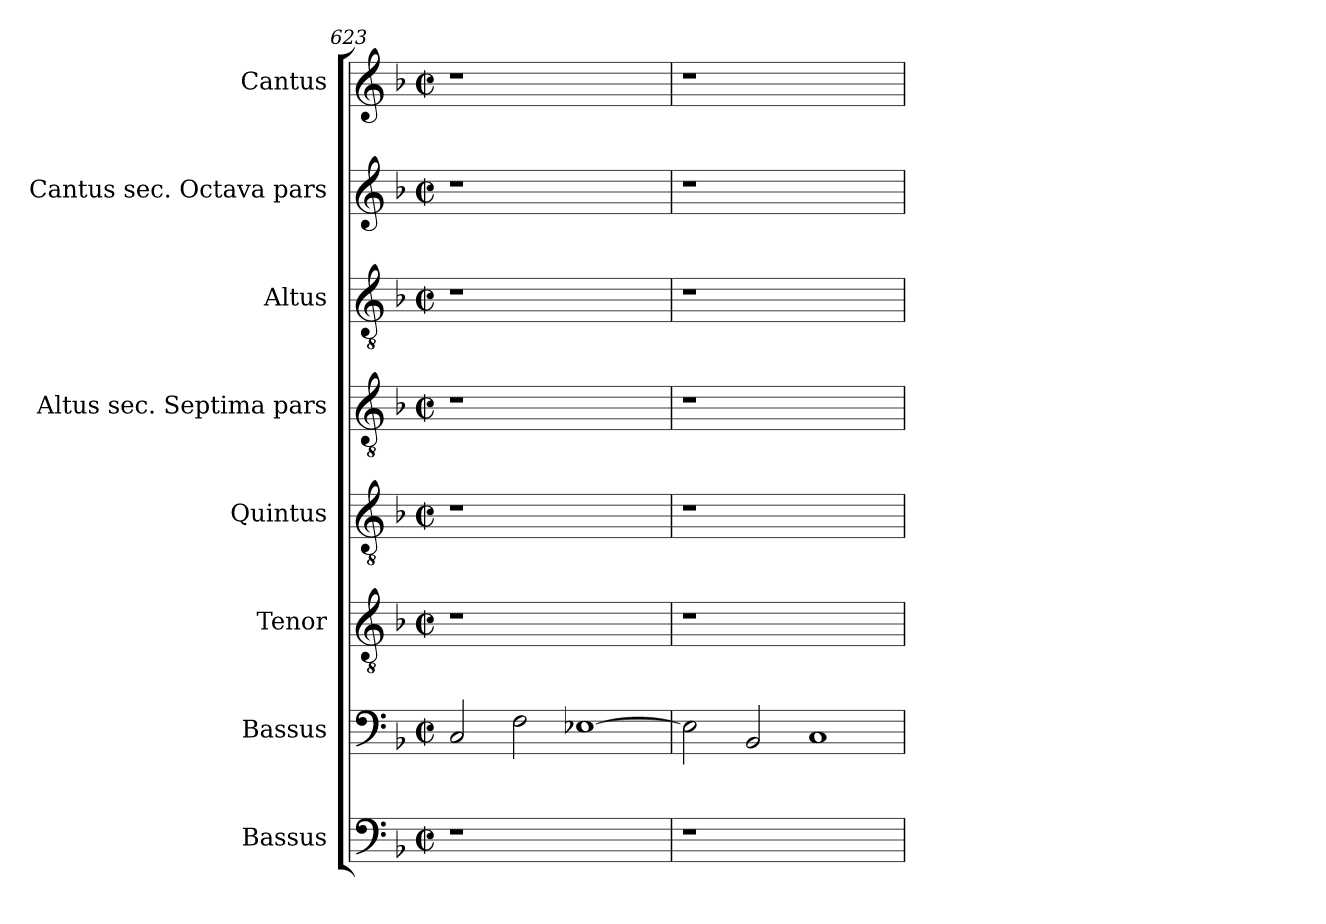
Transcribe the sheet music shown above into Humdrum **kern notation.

**kern	**kern	**kern	**kern	**kern	**kern	**kern	**kern
*part8	*part7	*part6	*part5	*part4	*part3	*part2	*part1
*staff8	*staff7	*staff6	*staff5	*staff4	*staff3	*staff2	*staff1
*I"Bassus	*I"Bassus	*I"Tenor	*I"Quintus	*I"Altus sec. Septima pars	*I"Altus	*I"Cantus sec. Octava pars	*I"Cantus
*	*I'Bassus	*I'Tenor	*I'Quintus	*	*I'Altus	*	*I'Cantus
*clefF4	*clefF4	*clefGv2	*clefGv2	*clefGv2	*clefGv2	*clefG2	*clefG2
*k[b-]	*k[b-]	*k[b-]	*k[b-]	*k[b-]	*k[b-]	*k[b-]	*k[b-]
*F:	*F:	*F:	*F:	*F:	*F:	*F:	*F:
*M2/2	*M2/2	*M2/2	*M2/2	*M2/2	*M2/2	*M2/2	*M2/2
*met(c|)	*met(c|)	*met(c|)	*met(c|)	*met(c|)	*met(c|)	*met(c|)	*met(c|)
=623	=623	=623	=623	=623	=623	=623	=623
1r	2C/	1r	1r	1r	1r	1r	1r
.	2F\	.	.	.	.	.	.
1ryy	[>1E-X	1ryy	1ryy	1ryy	1ryy	1ryy	1ryy
=624	=624	=624	=624	=624	=624	=624	=624
1r	2E-\]	1r	1r	1r	1r	1r	1r
.	2BB-/	.	.	.	.	.	.
1ryy	1C	1ryy	1ryy	1ryy	1ryy	1ryy	1ryy
=	=	=	=	=	=	=	=
*-	*-	*-	*-	*-	*-	*-	*-
